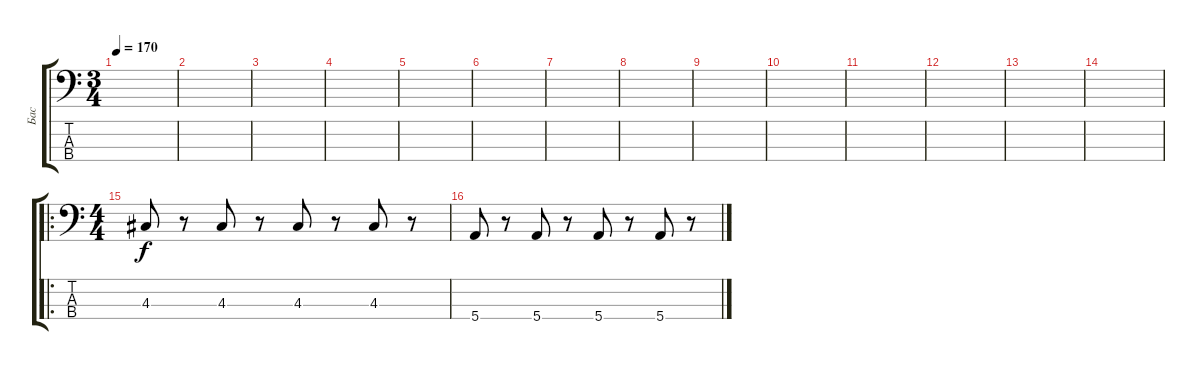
\track ("Бас" "Бас") {instrument slapbass1}
\staff {score tabs}
\tuning (G2 D2 A1 E1) {hide}
\ts (3 4)
\tempo 170
\clef f4
\ks c
|
|
|
|
|
|
|
|
|
|
|
|
|
|
\ro
\ts (4 4)
4.3.8 r.8 4.3.8 r.8 4.3.8 r.8 4.3.8 r.8 |
5.4.8 r.8 5.4.8 r.8 5.4.8 r.8 5.4.8 r.8
